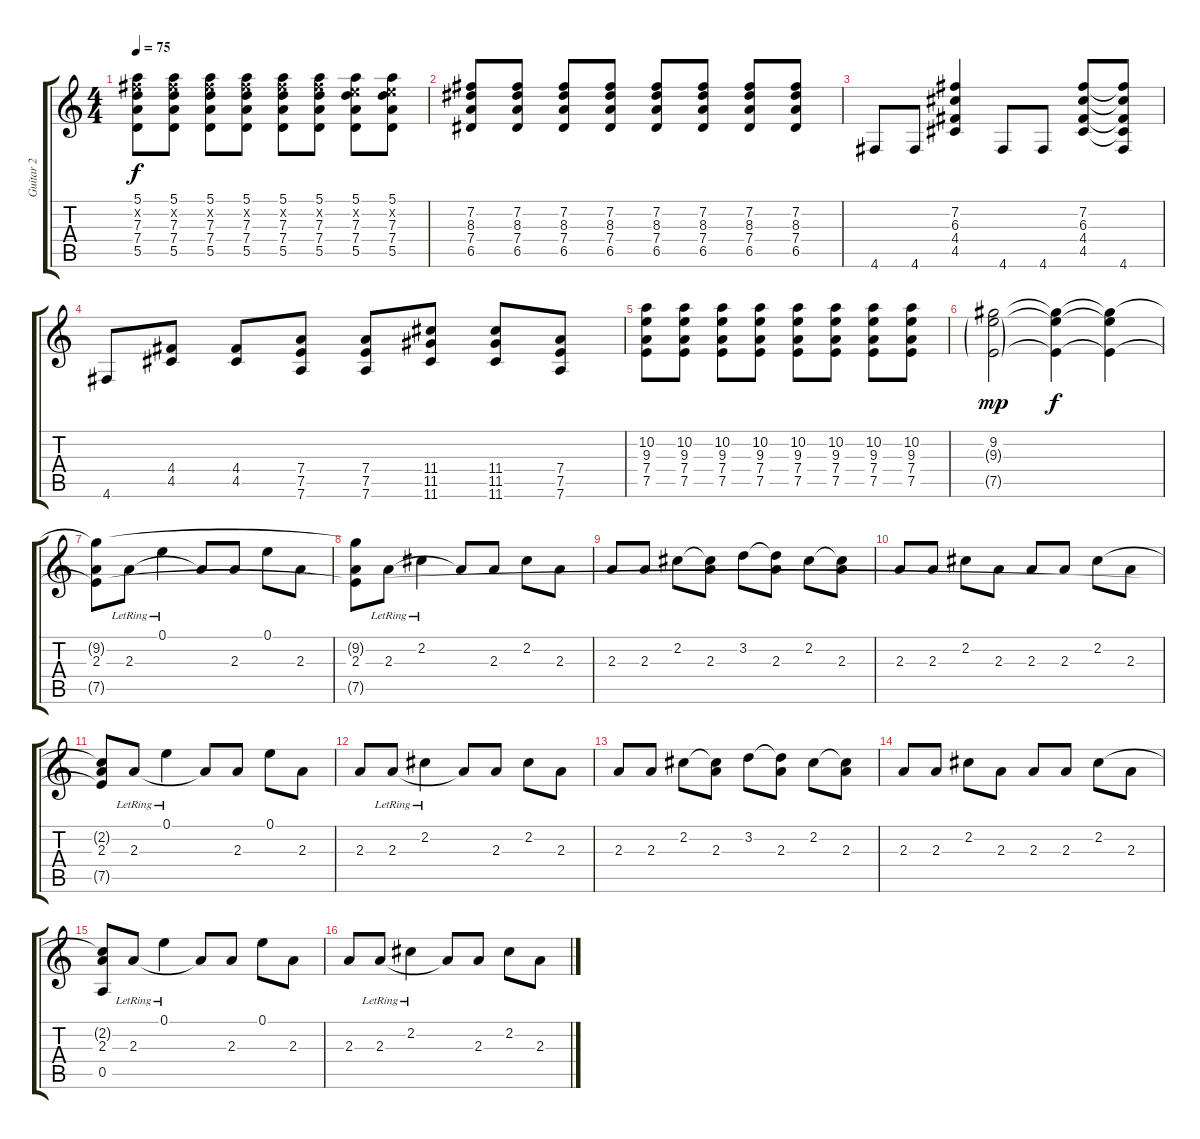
\track ("Guitar 2" "Guitar 2") {instrument acousticguitarsteel}
\staff {score tabs}
\tuning (E4 B3 G3 D3 A2 D2) {hide}
\ts (4 4)
\tempo 75
\clef g2
\ks c
(5.1 7.2{x} 7.3 7.4 5.5).8{dy f instrument overdrivenguitar} (5.1 7.2{x} 7.3 7.4 5.5).8 (5.1 7.2{x} 7.3 7.4 5.5).8 (5.1 7.2{x} 7.3 7.4 5.5).8 (5.1 7.2{x} 7.3 7.4 5.5).8 (5.1 7.2{x} 7.3 7.4 5.5).8 (5.1 5.2{x} 7.3 7.4 5.5).8 (5.1 5.2{x} 7.3 7.4 5.5).8 |
(7.2 8.3 7.4 6.5).8 (7.2 8.3 7.4 6.5).8 (7.2 8.3 7.4 6.5).8 (7.2 8.3 7.4 6.5).8 (7.2 8.3 7.4 6.5).8 (7.2 8.3 7.4 6.5).8 (7.2 8.3 7.4 6.5).8 (7.2 8.3 7.4 6.5).8 |
4.6.8 4.6.8 (7.2 6.3 4.4 4.5).4 4.6.8 4.6.8 (7.2 6.3 4.4 4.5).8 (7.2{t} 6.3{t} 4.4{t} 4.5{t} 4.6).8 |
4.6.8 (4.4 4.5).8 (4.4 4.5).8 (7.4 7.5 7.6).8 (7.4 7.5 7.6).8 (11.4 11.5 11.6).8 (11.4 11.5 11.6).8 (7.4 7.5 7.6).8 |
(10.2 9.3 7.4 7.5).8{instrument overdrivenguitar} (10.2 9.3 7.4 7.5).8 (10.2 9.3 7.4 7.5).8 (10.2 9.3 7.4 7.5).8 (10.2 9.3 7.4 7.5).8 (10.2 9.3 7.4 7.5).8 (10.2 9.3 7.4 7.5).8 (10.2 9.3 7.4 7.5).8 |
(9.2 9.3{g} 7.5{g}).2{dy mp} (9.2{t} 9.3{t} 7.5{t}).4{dy f} (9.2{t} 9.3{t} 7.5{t}).4 |
(9.2{t} 2.3 7.5{t}).8{instrument acousticguitarsteel} 2.3{lr}.8 0.1{lr}.4 2.3{t}.8 2.3.8 0.1.8 2.3.8 |
(9.2{t} 2.3 7.5{t}).8 2.3{lr}.8 2.2{lr}.4 2.3{t}.8 2.3.8 2.2.8 2.3.8 |
2.3.8 2.3.8 2.2.8 (2.2{t} 2.3).8 3.2.8 (3.2{t} 2.3).8 2.2.8 (2.2{t} 2.3).8 |
2.3.8 2.3.8 2.2.8 2.3.8 2.3.8 2.3.8 2.2.8 2.3.8 |
(2.2{t} 2.3 7.5{t}).8 2.3{lr}.8 0.1{lr}.4 2.3{t}.8 2.3.8 0.1.8 2.3.8 |
2.3.8 2.3{lr}.8 2.2{lr}.4 2.3{t}.8 2.3.8 2.2.8 2.3.8 |
2.3.8 2.3.8 2.2.8 (2.2{t} 2.3).8 3.2.8 (3.2{t} 2.3).8 2.2.8 (2.2{t} 2.3).8 |
2.3.8 2.3.8 2.2.8 2.3.8 2.3.8 2.3.8 2.2.8 2.3.8 |
(2.2{t} 2.3 0.5).8 2.3{lr}.8 0.1{lr}.4 2.3{t}.8 2.3.8 0.1.8 2.3.8 |
2.3.8 2.3{lr}.8 2.2{lr}.4 2.3{t}.8 2.3.8 2.2.8 2.3.8
